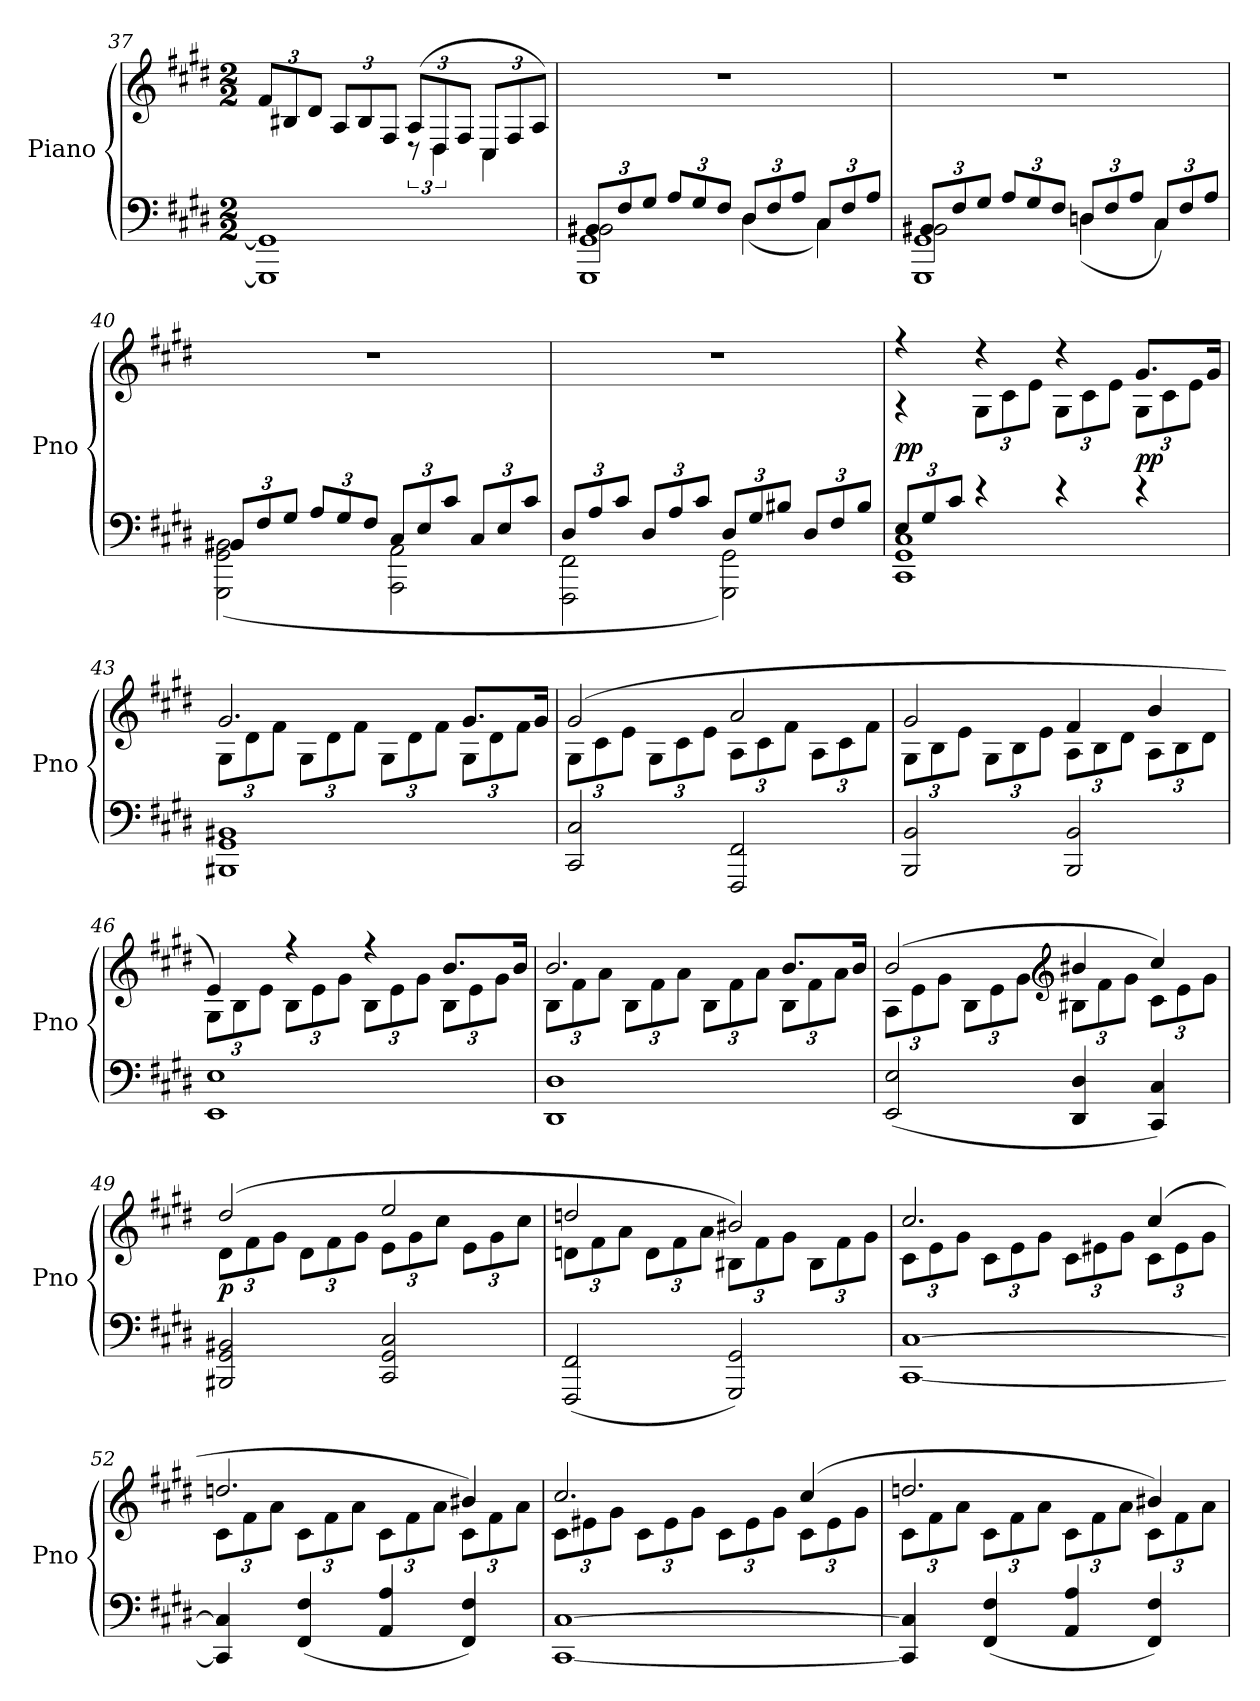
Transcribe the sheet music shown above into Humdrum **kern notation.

**kern	**kern	**dynam
*part1	*part1	*part1
*staff2	*staff1	*staff1/2
*I"Piano	*	*
*I'Pno	*	*
*clefF4	*clefG2	*
*k[f#c#g#d#]	*k[f#c#g#d#]	*
*M2/2	*M2/2	*
=37	=37	=37
*	*^	*
1GGG#] 1GG#]	12f#/L	2ryy	.
.	12B#X/	.	.
.	12d#/J	.	.
.	12A/L	.	.
.	12B#/	.	.
.	12F#/J	.	.
.	(12A/L	12r	.
.	12D#/	6D#\	.
.	12F#/J	.	.
.	12C#/L	4C#\	.
.	12F#/	.	.
.	12A/J)	.	.
*	*v	*v	*
=38	=38	=38
*^	*	*
*	*^	*	*
12BB#X/L	2BB#X\	1GGG# 1GG#	1r	.
12F#/	.	.	.	.
12G#/J	.	.	.	.
12A/L	.	.	.	.
12G#/	.	.	.	.
12F#/J	.	.	.	.
12D#/L	(4D#\	.	.	.
12F#/	.	.	.	.
12A/J	.	.	.	.
12C#/L	4C#\)	.	.	.
12F#/	.	.	.	.
12A/J	.	.	.	.
=39	=39	=39	=39	=39
12BB#X/L	2BB#X\	1GGG# 1GG#	1r	.
12F#/	.	.	.	.
12G#/J	.	.	.	.
12A/L	.	.	.	.
12G#/	.	.	.	.
12F#/J	.	.	.	.
12Dn/L	(4Dn\	.	.	.
12F#/	.	.	.	.
12A/J	.	.	.	.
12C#/L)	4C#\	.	.	.
12F#/	.	.	.	.
12A/J	.	.	.	.
*	*v	*v	*	*
=40	=40	=40	=40
12BB#X/L	(2GGG#\ 2GG#\ 2BB#X\	1r	.
12F#/	.	.	.
12G#/J	.	.	.
12A/L	.	.	.
12G#/	.	.	.
12F#/J	.	.	.
12C#/L	2AAA\ 2AA\	.	.
12E/	.	.	.
12c#/J	.	.	.
12C#/L	.	.	.
12E/	.	.	.
12c#/J	.	.	.
=41	=41	=41	=41
12D#/L	2FFF#\ 2FF#\	1r	.
12A/	.	.	.
12c#/J	.	.	.
12D#/L	.	.	.
12A/	.	.	.
12c#/J	.	.	.
12D#/L	2GGG#\ 2GG#\)	.	.
12G#/	.	.	.
12B#X/J	.	.	.
12D#/L	.	.	.
12F#/	.	.	.
12B#/J	.	.	.
=42	=42	=42	=42
*	*	*^	*
12E/L	1CC# 1GG# 1C#	4r	4r	pp
12G#/	.	.	.	.
12c#/J	.	.	.	.
4r	.	4r	12G#\L	.
.	.	.	12c#\	.
.	.	.	12e\J	.
4r	.	4r	12G#\L	.
.	.	.	12c#\	.
.	.	.	12e\J	.
4r	.	8.g#/L	12G#\L	pp
.	.	.	12c#\	.
.	.	.	12e\J	.
.	.	16g#/Jk	.	.
*v	*v	*	*	*
=43	=43	=43	=43
1BBB#X 1GG# 1BB#X	2.g#/	12G#\L	.
.	.	12d#\	.
.	.	12f#\J	.
.	.	12G#\L	.
.	.	12d#\	.
.	.	12f#\J	.
.	.	12G#\L	.
.	.	12d#\	.
.	.	12f#\J	.
.	8.g#/L	12G#\L	.
.	.	12d#\	.
.	.	12f#\J	.
.	16g#/Jk	.	.
=44	=44	=44	=44
2CC#/ 2C#/	(2g#/	12G#\L	.
.	.	12c#\	.
.	.	12e\J	.
.	.	12G#\L	.
.	.	12c#\	.
.	.	12e\J	.
2FFF#/ 2FF#/	2a/	12A\L	.
.	.	12c#\	.
.	.	12f#\J	.
.	.	12A\L	.
.	.	12c#\	.
.	.	12f#\J	.
=45	=45	=45	=45
2BBB/ 2BB/	2g#/	12G#\L	.
.	.	12B\	.
.	.	12e\J	.
.	.	12G#\L	.
.	.	12B\	.
.	.	12e\J	.
2BBB/ 2BB/	4f#/	12A\L	.
.	.	12B\	.
.	.	12d#\J	.
.	4b/	12A\L	.
.	.	12B\	.
.	.	12d#\J	.
=46	=46	=46	=46
1EE 1E	4e/)	12G#\L	.
.	.	12B\	.
.	.	12e\J	.
.	4r	12B\L	.
.	.	12e\	.
.	.	12g#\J	.
.	4r	12B\L	.
.	.	12e\	.
.	.	12g#\J	.
.	8.b/L	12B\L	.
.	.	12e\	.
.	.	12g#\J	.
.	16b/Jk	.	.
=47	=47	=47	=47
1DD# 1D#	2.b/	12B\L	.
.	.	12f#\	.
.	.	12a\J	.
.	.	12B\L	.
.	.	12f#\	.
.	.	12a\J	.
.	.	12B\L	.
.	.	12f#\	.
.	.	12a\J	.
.	8.b/L	12B\L	.
.	.	12f#\	.
.	.	12a\J	.
.	16b/Jk	.	.
=48	=48	=48	=48
(2EE/ 2E/	(2b/	12A\L	.
.	.	12e\	.
.	.	12g#\J	.
.	.	12B\L	.
.	.	12e\	.
.	.	12g#\J	.
*	*clefG2	*	*
4DD#/ 4D#/	4b#X/	12B#X\L	.
.	.	12f#\	.
.	.	12g#\J	.
4CC#/ 4C#/)	4cc#/)	12c#\L	.
.	.	12e\	.
.	.	12g#\J	.
=49	=49	=49	=49
2BBB#X/ 2GG#/ 2BB#X/	(2dd#/	12d#\L	p
.	.	12f#\	.
.	.	12g#\J	.
.	.	12d#\L	.
.	.	12f#\	.
.	.	12g#\J	.
2CC#/ 2GG#/ 2C#/	2ee/	12e\L	.
.	.	12g#\	.
.	.	12cc#\J	.
.	.	12e\L	.
.	.	12g#\	.
.	.	12cc#\J	.
=50	=50	=50	=50
(2FFF#/ 2FF#/	2ddn/	12dn\L	.
.	.	12f#\	.
.	.	12a\J	.
.	.	12d\L	.
.	.	12f#\	.
.	.	12a\J	.
2GGG#/ 2GG#/)	2b#X/)	12B#X\L	.
.	.	12f#\	.
.	.	12g#\J	.
.	.	12B#\L	.
.	.	12f#\	.
.	.	12g#\J	.
=51	=51	=51	=51
[1CC# [1C#	2.cc#/	12c#\L	.
.	.	12e\	.
.	.	12g#\J	.
.	.	12c#\L	.
.	.	12e\	.
.	.	12g#\J	.
.	.	12c#\L	.
.	.	12e#X\	.
.	.	12g#\J	.
.	(4cc#/	12c#\L	.
.	.	12e#\	.
.	.	12g#\J	.
=52	=52	=52	=52
4CC#]/ 4C#]/	2.ddn/	12c#\L	.
.	.	12f#\	.
.	.	12a\J	.
(4FF#/ 4F#/	.	12c#\L	.
.	.	12f#\	.
.	.	12a\J	.
4AA/ 4A/	.	12c#\L	.
.	.	12f#\	.
.	.	12a\J	.
4FF#/ 4F#/)	4b#X/)	12c#\L	.
.	.	12f#\	.
.	.	12a\J	.
=53	=53	=53	=53
[1CC# [1C#	2.cc#/	12c#\L	.
.	.	12e#X\	.
.	.	12g#\J	.
.	.	12c#\L	.
.	.	12e#\	.
.	.	12g#\J	.
.	.	12c#\L	.
.	.	12e#\	.
.	.	12g#\J	.
.	(4cc#/	12c#\L	.
.	.	12e#\	.
.	.	12g#\J	.
=54	=54	=54	=54
4CC#]/ 4C#]/	2.ddn/	12c#\L	.
.	.	12f#\	.
.	.	12a\J	.
(4FF#/ 4F#/	.	12c#\L	.
.	.	12f#\	.
.	.	12a\J	.
4AA/ 4A/	.	12c#\L	.
.	.	12f#\	.
.	.	12a\J	.
4FF#/ 4F#/)	4b#X/)	12c#\L	.
.	.	12f#\	.
.	.	12a\J	.
*	*v	*v	*
=	=	=
*-	*-	*-
